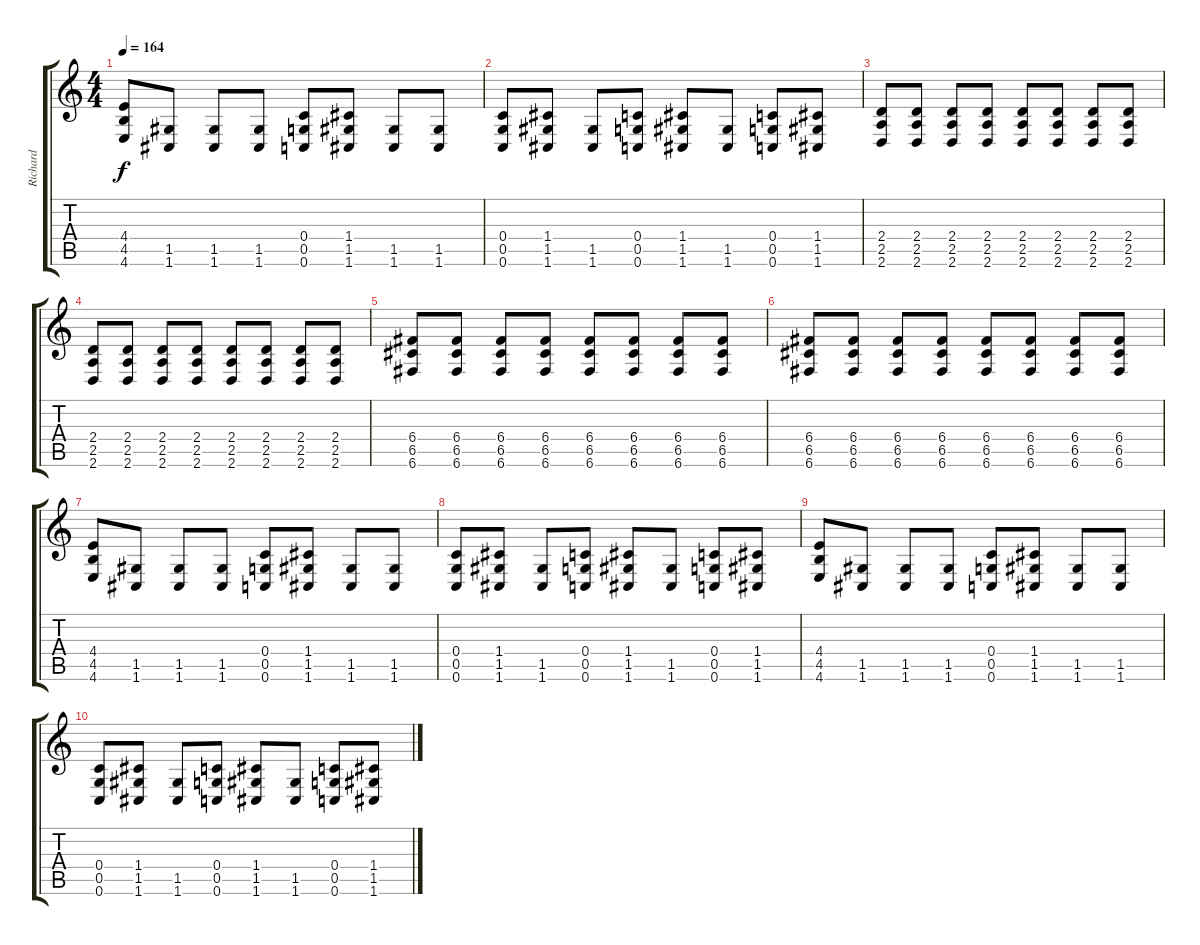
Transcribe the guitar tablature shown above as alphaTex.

\track ("Richard" "Richard") {instrument overdrivenguitar}
\staff {score tabs}
\tuning (D4 A3 F3 C3 G2 C2) {hide}
\ts (4 4)
\tempo 164
\clef g2
\ks c
(4.4 4.5 4.6).8{dy f} (1.5 1.6).8 (1.5 1.6).8 (1.5 1.6).8 (0.4 0.5 0.6).8 (1.4 1.5 1.6).8 (1.5 1.6).8 (1.5 1.6).8 |
(0.4 0.5 0.6).8 (1.4 1.5 1.6).8 (1.5 1.6).8 (0.4 0.5 0.6).8 (1.4 1.5 1.6).8 (1.5 1.6).8 (0.4 0.5 0.6).8 (1.4 1.5 1.6).8 |
(2.4 2.5 2.6).8 (2.4 2.5 2.6).8 (2.4 2.5 2.6).8 (2.4 2.5 2.6).8 (2.4 2.5 2.6).8 (2.4 2.5 2.6).8 (2.4 2.5 2.6).8 (2.4 2.5 2.6).8 |
(2.4 2.5 2.6).8 (2.4 2.5 2.6).8 (2.4 2.5 2.6).8 (2.4 2.5 2.6).8 (2.4 2.5 2.6).8 (2.4 2.5 2.6).8 (2.4 2.5 2.6).8 (2.4 2.5 2.6).8 |
(6.4 6.5 6.6).8 (6.4 6.5 6.6).8 (6.4 6.5 6.6).8 (6.4 6.5 6.6).8 (6.4 6.5 6.6).8 (6.4 6.5 6.6).8 (6.4 6.5 6.6).8 (6.4 6.5 6.6).8 |
(6.4 6.5 6.6).8 (6.4 6.5 6.6).8 (6.4 6.5 6.6).8 (6.4 6.5 6.6).8 (6.4 6.5 6.6).8 (6.4 6.5 6.6).8 (6.4 6.5 6.6).8 (6.4 6.5 6.6).8 |
(4.4 4.5 4.6).8 (1.5 1.6).8 (1.5 1.6).8 (1.5 1.6).8 (0.4 0.5 0.6).8 (1.4 1.5 1.6).8 (1.5 1.6).8 (1.5 1.6).8 |
(0.4 0.5 0.6).8 (1.4 1.5 1.6).8 (1.5 1.6).8 (0.4 0.5 0.6).8 (1.4 1.5 1.6).8 (1.5 1.6).8 (0.4 0.5 0.6).8 (1.4 1.5 1.6).8 |
(4.4 4.5 4.6).8 (1.5 1.6).8 (1.5 1.6).8 (1.5 1.6).8 (0.4 0.5 0.6).8 (1.4 1.5 1.6).8 (1.5 1.6).8 (1.5 1.6).8 |
(0.4 0.5 0.6).8 (1.4 1.5 1.6).8 (1.5 1.6).8 (0.4 0.5 0.6).8 (1.4 1.5 1.6).8 (1.5 1.6).8 (0.4 0.5 0.6).8 (1.4 1.5 1.6).8
